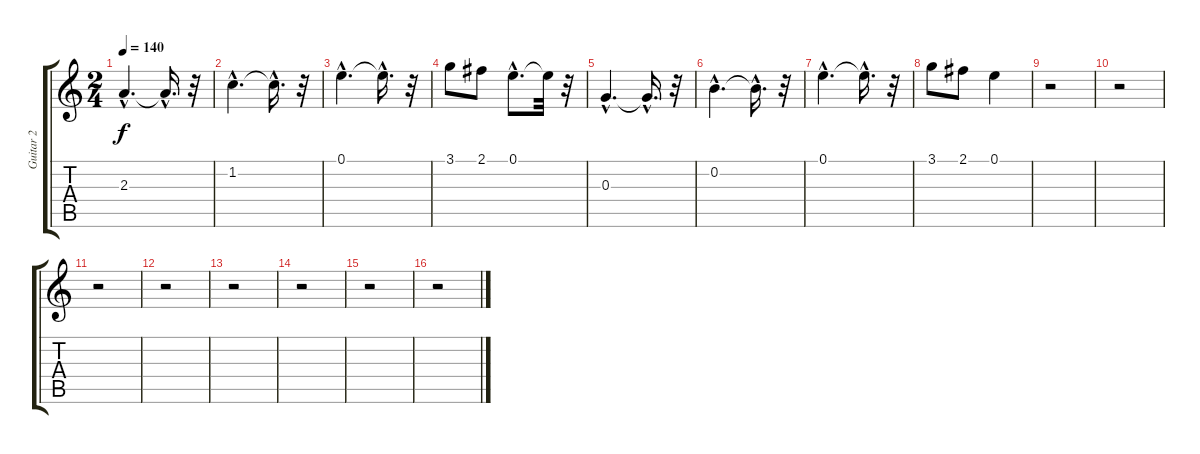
\track ("Guitar 2" "Guitar 2") {instrument distortionguitar}
\staff {score tabs}
\tuning (E4 B3 G3 D3 A2 E2) {hide}
\ts (2 4)
\tempo 140
\clef g2
\ks c
2.3{hac}.4{d dy f} 2.3{hac t}.16{d} r.32 |
1.2{hac}.4{d} 1.2{hac t}.16{d} r.32 |
0.1{hac}.4{d} 0.1{hac t}.16{d} r.32 |
3.1.8 2.1.8 0.1{hac}.8{d} 0.1{t}.32 r.32 |
0.3{hac}.4{d} 0.3{hac t}.16{d} r.32 |
0.2{hac}.4{d} 0.2{hac t}.16{d} r.32 |
0.1{hac}.4{d} 0.1{hac t}.16{d} r.32 |
3.1.8 2.1.8 0.1.4 |
r.2 |
r.2 |
r.2 |
r.2 |
r.2 |
r.2 |
r.2 |
r.2
